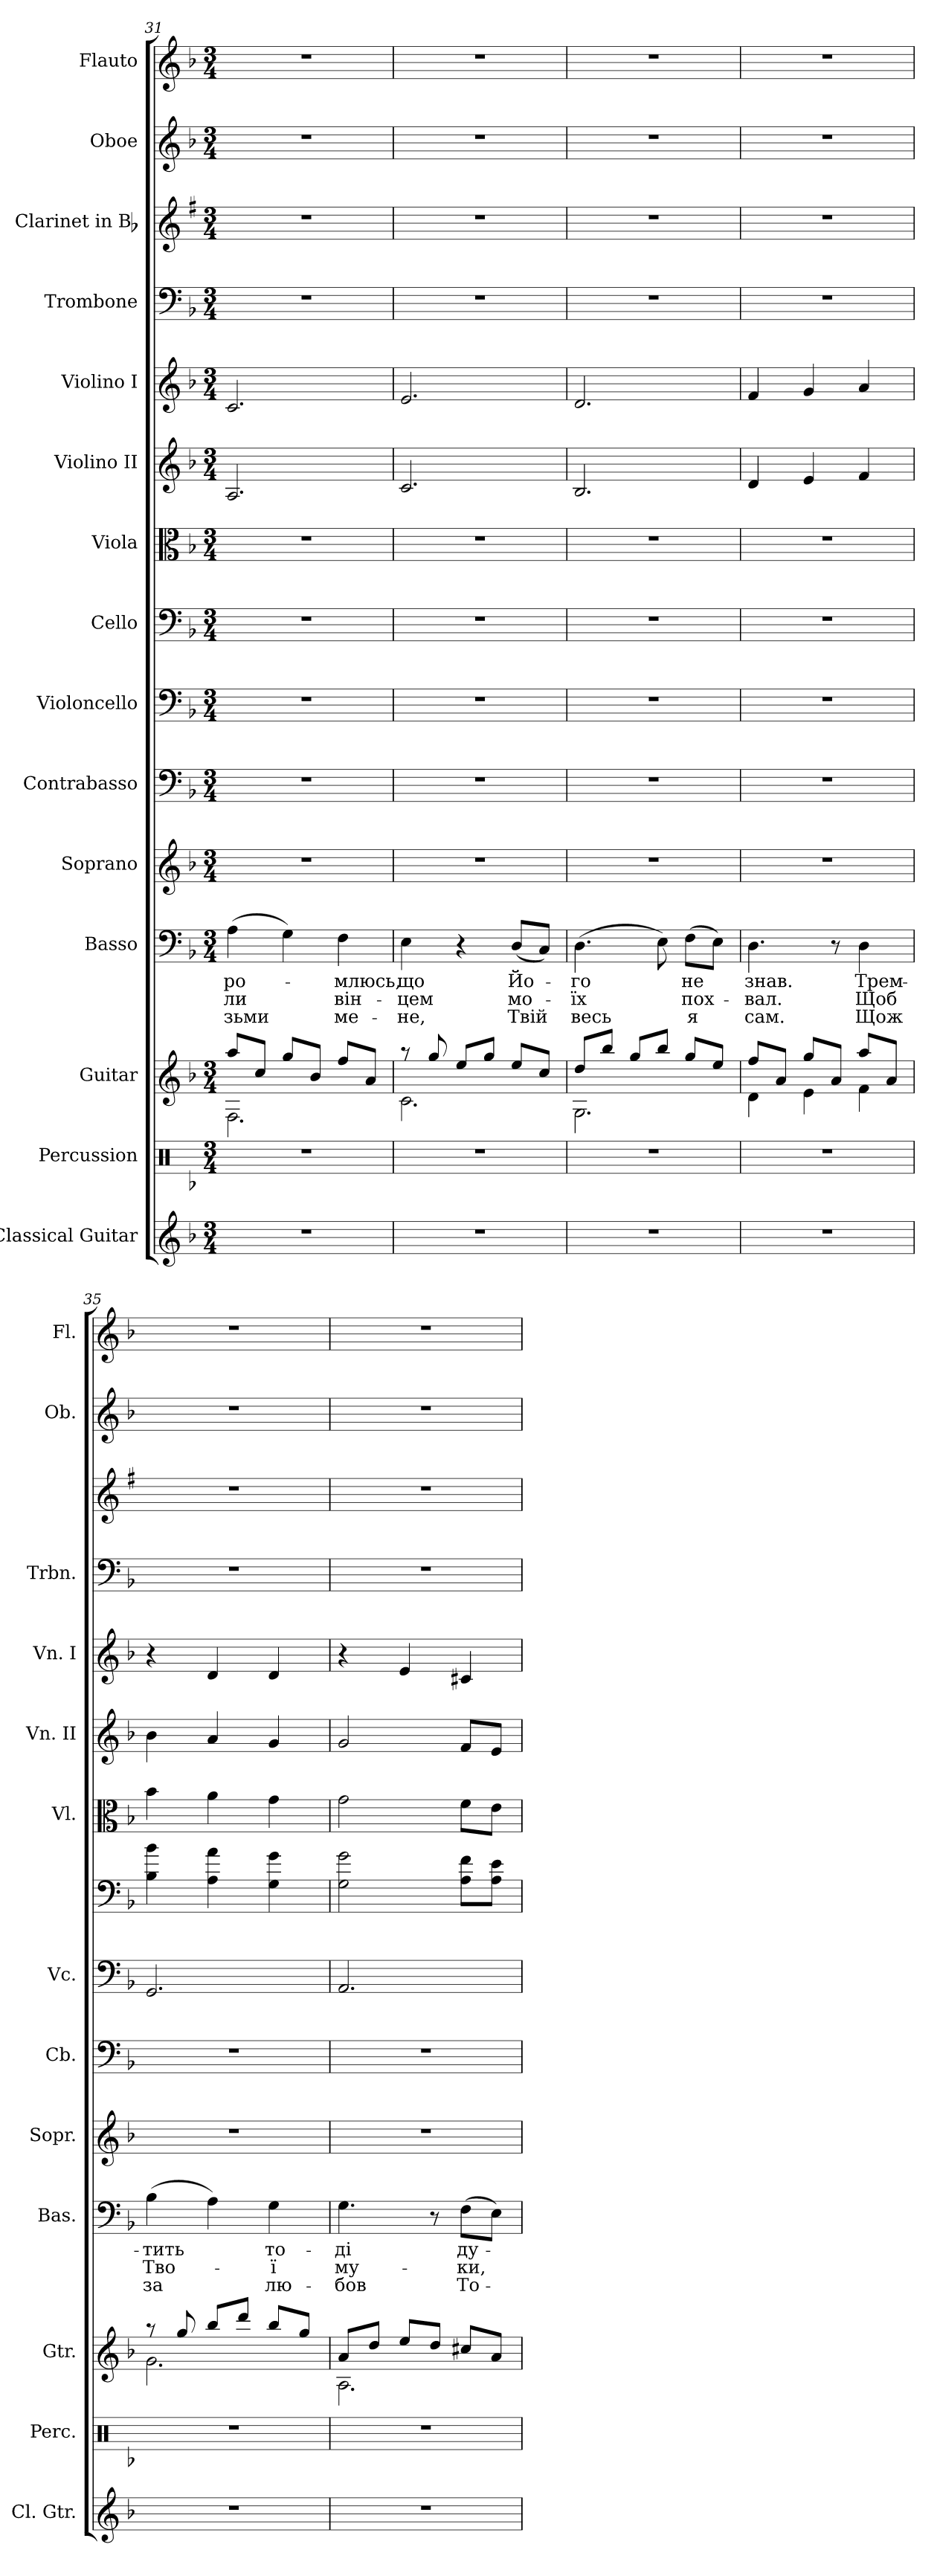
**kern	**kern	**kern	**kern	**text	**text	**text	**kern	**kern	**kern	**kern	**kern	**kern	**kern	**kern	**kern	**kern	**kern
*part15	*part14	*part13	*part12	*part12	*part12	*part12	*part11	*part10	*part9	*part8	*part7	*part6	*part5	*part4	*part3	*part2	*part1
*staff15	*staff14	*staff13	*staff12	*staff12	*staff12	*staff12	*staff11	*staff10	*staff9	*staff8	*staff7	*staff6	*staff5	*staff4	*staff3	*staff2	*staff1
*I"Classical Guitar	*I"Percussion	*I"Guitar	*I"Basso	*	*	*	*I"Soprano	*I"Contrabasso	*I"Violoncello	*I"Cello	*I"Viola	*I"Violino II	*I"Violino I	*I"Trombone	*I"Clarinet in Bb	*I"Oboe	*I"Flauto
*I'Cl. Gtr.	*I'Perc.	*I'Gtr.	*I'Bas.	*	*	*	*I'Sopr.	*I'Cb.	*I'Vc.	*	*I'Vl.	*I'Vn. II	*I'Vn. I	*I'Trbn.	*	*I'Ob.	*I'Fl.
*clefG2	*clefX	*clefG2	*clefF4	*	*	*	*clefG2	*clefF4	*clefF4	*clefF4	*clefC3	*clefG2	*clefG2	*clefF4	*clefG2	*clefG2	*clefG2
*ITrd7c12	*	*ITrd7c12	*	*	*	*	*	*ITrd7c12	*	*	*	*	*	*	*ITrd1c2	*	*
*k[b-]	*k[b-]	*k[b-]	*k[b-]	*	*	*	*k[b-]	*k[b-]	*k[b-]	*k[b-]	*k[b-]	*k[b-]	*k[b-]	*k[b-]	*k[b-]	*k[b-]	*k[b-]
*F:	*F:	*F:	*F:	*	*	*	*F:	*F:	*F:	*F:	*F:	*F:	*F:	*F:	*F:	*F:	*F:
*M3/4	*M3/4	*M3/4	*M3/4	*	*	*	*M3/4	*M3/4	*M3/4	*M3/4	*M3/4	*M3/4	*M3/4	*M3/4	*M3/4	*M3/4	*M3/4
=31	=31	=31	=31	=31	=31	=31	=31	=31	=31	=31	=31	=31	=31	=31	=31	=31	=31
*	*	*^	*	*	*	*	*	*	*	*	*	*	*	*	*	*	*
!	!	!	!	!	!LO:LY:a	!LO:LY:a	!LO:LY:a	!	!	!	!	!	!	!	!	!	!	!
2.r	2.r	8a/L	2.FF\	(>4A\	-ро-	-ли	-зьми	2.r	2.r	2.r	2.r	2.r	2.A/	2.c/	2.r	2.r	2.r	2.r
.	.	8c/J	.	.	.	.	.	.	.	.	.	.	.	.	.	.	.	.
.	.	8g/L	.	4G\)	.	.	.	.	.	.	.	.	.	.	.	.	.	.
.	.	8B-/J	.	.	.	.	.	.	.	.	.	.	.	.	.	.	.	.
!	!	!	!	!	!LO:LY:a	!LO:LY:a	!LO:LY:a	!	!	!	!	!	!	!	!	!	!	!
.	.	8f/L	.	4F\	-млюсь,	він-	ме-	.	.	.	.	.	.	.	.	.	.	.
.	.	8A/J	.	.	.	.	.	.	.	.	.	.	.	.	.	.	.	.
=32	=32	=32	=32	=32	=32	=32	=32	=32	=32	=32	=32	=32	=32	=32	=32	=32	=32	=32
!	!	!	!	!	!LO:LY:a	!LO:LY:a	!LO:LY:a	!	!	!	!	!	!	!	!	!	!	!
2.r	2.r	8raa	2.C\	4E\	що	-цем	-не,	2.r	2.r	2.r	2.r	2.r	2.c/	2.e/	2.r	2.r	2.r	2.r
.	.	8g/	.	.	.	.	.	.	.	.	.	.	.	.	.	.	.	.
.	.	8e/L	.	4r	.	.	.	.	.	.	.	.	.	.	.	.	.	.
.	.	8g/J	.	.	.	.	.	.	.	.	.	.	.	.	.	.	.	.
!	!	!	!	!	!LO:LY:a	!LO:LY:a	!LO:LY:a	!	!	!	!	!	!	!	!	!	!	!
.	.	8e/L	.	(<8D/L	Йо-	мо-	Твій	.	.	.	.	.	.	.	.	.	.	.
.	.	8c/J	.	8C/J)	.	.	.	.	.	.	.	.	.	.	.	.	.	.
!!LO:PB:g=z
=33	=33	=33	=33	=33	=33	=33	=33	=33	=33	=33	=33	=33	=33	=33	=33	=33	=33	=33
!	!	!	!	!	!LO:LY:a	!LO:LY:a	!LO:LY:a	!	!	!	!	!	!	!	!	!	!	!
2.r	2.r	8d/L	2.GG\	(>4.D\	-го	-їх	весь	2.r	2.r	2.r	2.r	2.r	2.B-/	2.d/	2.r	2.r	2.r	2.r
.	.	8b-/J	.	.	.	.	.	.	.	.	.	.	.	.	.	.	.	.
.	.	8g/L	.	.	.	.	.	.	.	.	.	.	.	.	.	.	.	.
.	.	8b-/J	.	8E\)	.	.	.	.	.	.	.	.	.	.	.	.	.	.
!	!	!	!	!	!LO:LY:a	!LO:LY:a	!LO:LY:a	!	!	!	!	!	!	!	!	!	!	!
.	.	8g/L	.	(>8F\L	не	пох-	я	.	.	.	.	.	.	.	.	.	.	.
.	.	8e/J	.	8E\J)	.	.	.	.	.	.	.	.	.	.	.	.	.	.
=34	=34	=34	=34	=34	=34	=34	=34	=34	=34	=34	=34	=34	=34	=34	=34	=34	=34	=34
!	!	!	!	!	!LO:LY:a	!LO:LY:a	!LO:LY:a	!	!	!	!	!	!	!	!	!	!	!
2.r	2.r	8f/L	4D\	4.D\	знав.	-вал.	сам.	2.r	2.r	2.r	2.r	2.r	4d/	4f/	2.r	2.r	2.r	2.r
.	.	8A/J	.	.	.	.	.	.	.	.	.	.	.	.	.	.	.	.
.	.	8g/L	4E\	.	.	.	.	.	.	.	.	.	4e/	4g/	.	.	.	.
.	.	8A/J	.	8r	.	.	.	.	.	.	.	.	.	.	.	.	.	.
!	!	!	!	!	!LO:LY:a	!LO:LY:a	!LO:LY:a	!	!	!	!	!	!	!	!	!	!	!
.	.	8a/L	4F\	4D\	Трем-	Щоб	Щож	.	.	.	.	.	4f/	4a/	.	.	.	.
.	.	8A/J	.	.	.	.	.	.	.	.	.	.	.	.	.	.	.	.
=35	=35	=35	=35	=35	=35	=35	=35	=35	=35	=35	=35	=35	=35	=35	=35	=35	=35	=35
!	!	!	!	!	!LO:LY:a	!LO:LY:a	!LO:LY:a	!	!	!	!	!	!	!	!	!	!	!
2.r	2.r	8raa	2.G\	(>4B-\	-тить	Тво-	за	2.r	2.r	2.GG/	4B-\ 4b-\	4b-\	4b-\	4r	2.r	2.r	2.r	2.r
.	.	8g/	.	.	.	.	.	.	.	.	.	.	.	.	.	.	.	.
.	.	8b-/L	.	4A\)	.	.	.	.	.	.	4A\ 4a\	4a\	4a/	4d/	.	.	.	.
.	.	8dd/J	.	.	.	.	.	.	.	.	.	.	.	.	.	.	.	.
!	!	!	!	!	!LO:LY:a	!LO:LY:a	!LO:LY:a	!	!	!	!	!	!	!	!	!	!	!
.	.	8b-/L	.	4G\	то-	-ї	лю-	.	.	.	4G\ 4g\	4g\	4g/	4d/	.	.	.	.
.	.	8g/J	.	.	.	.	.	.	.	.	.	.	.	.	.	.	.	.
=36	=36	=36	=36	=36	=36	=36	=36	=36	=36	=36	=36	=36	=36	=36	=36	=36	=36	=36
!	!	!	!	!	!LO:LY:a	!LO:LY:a	!LO:LY:a	!	!	!	!	!	!	!	!	!	!	!
2.r	2.r	8A/L	2.AA\	4.G\	-ді	му-	-бов	2.r	2.r	2.AA/	2G\ 2g\	2g\	2g/	4r	2.r	2.r	2.r	2.r
.	.	8d/J	.	.	.	.	.	.	.	.	.	.	.	.	.	.	.	.
.	.	8e/L	.	.	.	.	.	.	.	.	.	.	.	4e/	.	.	.	.
.	.	8d/J	.	8r	.	.	.	.	.	.	.	.	.	.	.	.	.	.
!	!	!	!	!	!LO:LY:a	!LO:LY:a	!LO:LY:a	!	!	!	!	!	!	!	!	!	!	!
.	.	8c#X/L	.	(>8F\L	ду-	-ки,	То-	.	.	.	8A\ 8f\L	8f\L	8f/L	4c#X/	.	.	.	.
.	.	8A/J	.	8E\J)	.	.	.	.	.	.	8A\ 8e\J	8e\J	8e/J	.	.	.	.	.
*	*	*v	*v	*	*	*	*	*	*	*	*	*	*	*	*	*	*	*
=	=	=	=	=	=	=	=	=	=	=	=	=	=	=	=	=	=
*-	*-	*-	*-	*-	*-	*-	*-	*-	*-	*-	*-	*-	*-	*-	*-	*-	*-
